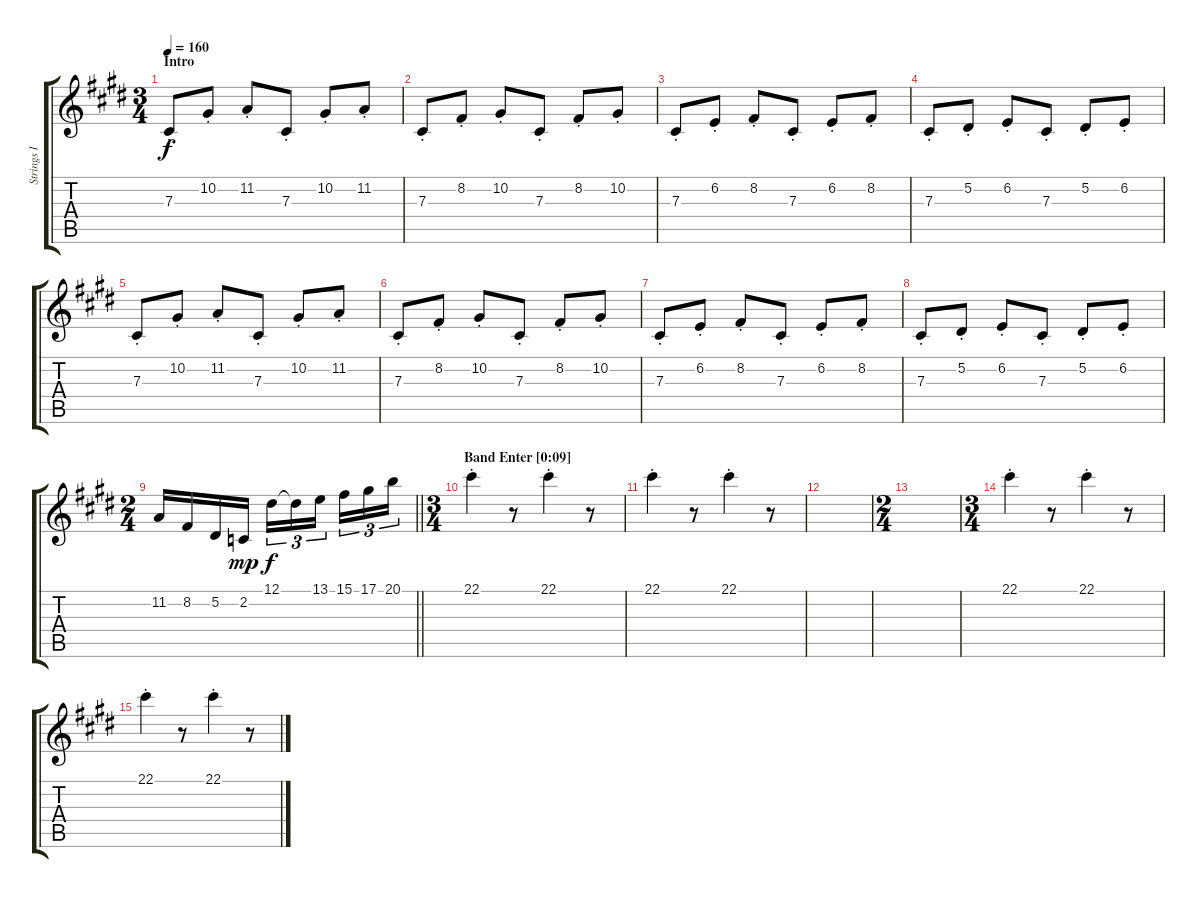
\track ("Strings I" "Strings I") {instrument stringensemble1}
\staff {score tabs}
\tuning (Eb4 Bb3 Gb3 Db3 Ab2 Db2) {hide}
\ts (3 4)
\section ("" "Intro")
\tempo 160
\clef g2
\ks c#minor
7.3{st}.8{dy f instrument stringensemble1} 10.2{st}.8 11.2{st}.8 7.3{st}.8 10.2{st}.8 11.2{st}.8 |
7.3{st}.8 8.2{st}.8 10.2{st}.8 7.3{st}.8 8.2{st}.8 10.2{st}.8 |
7.3{st}.8 6.2{st}.8 8.2{st}.8 7.3{st}.8 6.2{st}.8 8.2{st}.8 |
7.3{st}.8 5.2{st}.8 6.2{st}.8 7.3{st}.8 5.2{st}.8 6.2{st}.8 |
7.3{st}.8 10.2{st}.8 11.2{st}.8 7.3{st}.8 10.2{st}.8 11.2{st}.8 |
7.3{st}.8 8.2{st}.8 10.2{st}.8 7.3{st}.8 8.2{st}.8 10.2{st}.8 |
7.3{st}.8 6.2{st}.8 8.2{st}.8 7.3{st}.8 6.2{st}.8 8.2{st}.8 |
7.3{st}.8 5.2{st}.8 6.2{st}.8 7.3{st}.8 5.2{st}.8 6.2{st}.8 |
\ts (2 4)
\barLineRight lightlight
11.2.16 8.2.16 5.2.16 2.2.16{dy mp} 12.1.16{tu (3 2) dy f} 12.1{t}.16{tu (3 2)} 13.1.16{tu (3 2) beam splitsecondary} 15.1.16{tu (3 2)} 17.1.16{tu (3 2)} 20.1.16{tu (3 2)} |
\ts (3 4)
\section ("" "Band Enter [0:09]")
22.1{st}.4 r.8 22.1{st}.4 r.8 |
22.1{st}.4 r.8 22.1{st}.4 r.8 |
|
\ts (2 4)
|
\ts (3 4)
22.1{st}.4 r.8 22.1{st}.4 r.8 |
22.1{st}.4 r.8 22.1{st}.4 r.8
